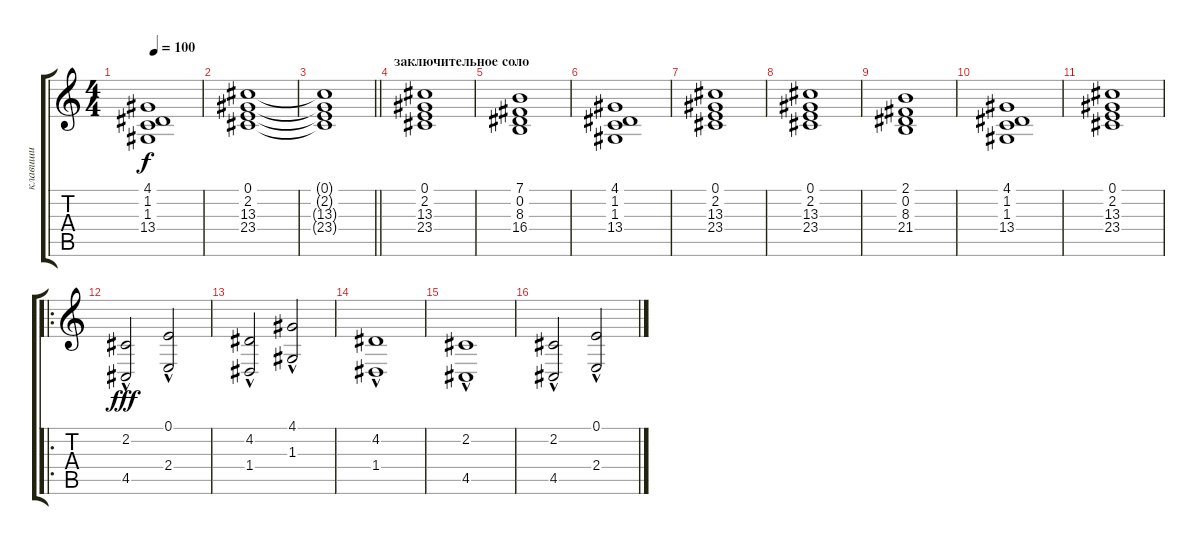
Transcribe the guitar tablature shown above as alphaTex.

\track ("клавиши" "клавиши") {instrument choiraahs}
\staff {score tabs}
\tuning (E4 B3 G3 D3 A2 E2) {hide}
\ts (4 4)
\tempo 100
\clef g2
\ks c
(4.1{t} 1.2 1.3{t} 13.4{t}).1{dy f} |
(0.1 2.2 13.3 23.4).1 |
\barLineRight lightlight
(0.1{t} 2.2{t} 13.3{t} 23.4{t}).1 |
\section ("" "заключительное соло")
(0.1 2.2 13.3 23.4).1 |
(7.1 0.2 8.3 16.4).1 |
(4.1 1.2 1.3 13.4).1 |
(0.1 2.2 13.3 23.4).1 |
(0.1 2.2 13.3 23.4).1 |
(2.1 0.2 8.3 21.4).1 |
(4.1 1.2 1.3 13.4).1 |
(0.1 2.2 13.3 23.4).1 |
\ro
(2.2{hac} 4.5{hac}).2{dy fff} (0.1{hac} 2.4{hac}).2 |
(4.2{hac} 1.4{hac}).2 (4.1{hac} 1.3{hac}).2 |
(4.2{hac} 1.4{hac}).1 |
(2.2{hac} 4.5{hac}).1 |
(2.2{hac} 4.5{hac}).2 (0.1{hac} 2.4{hac}).2
